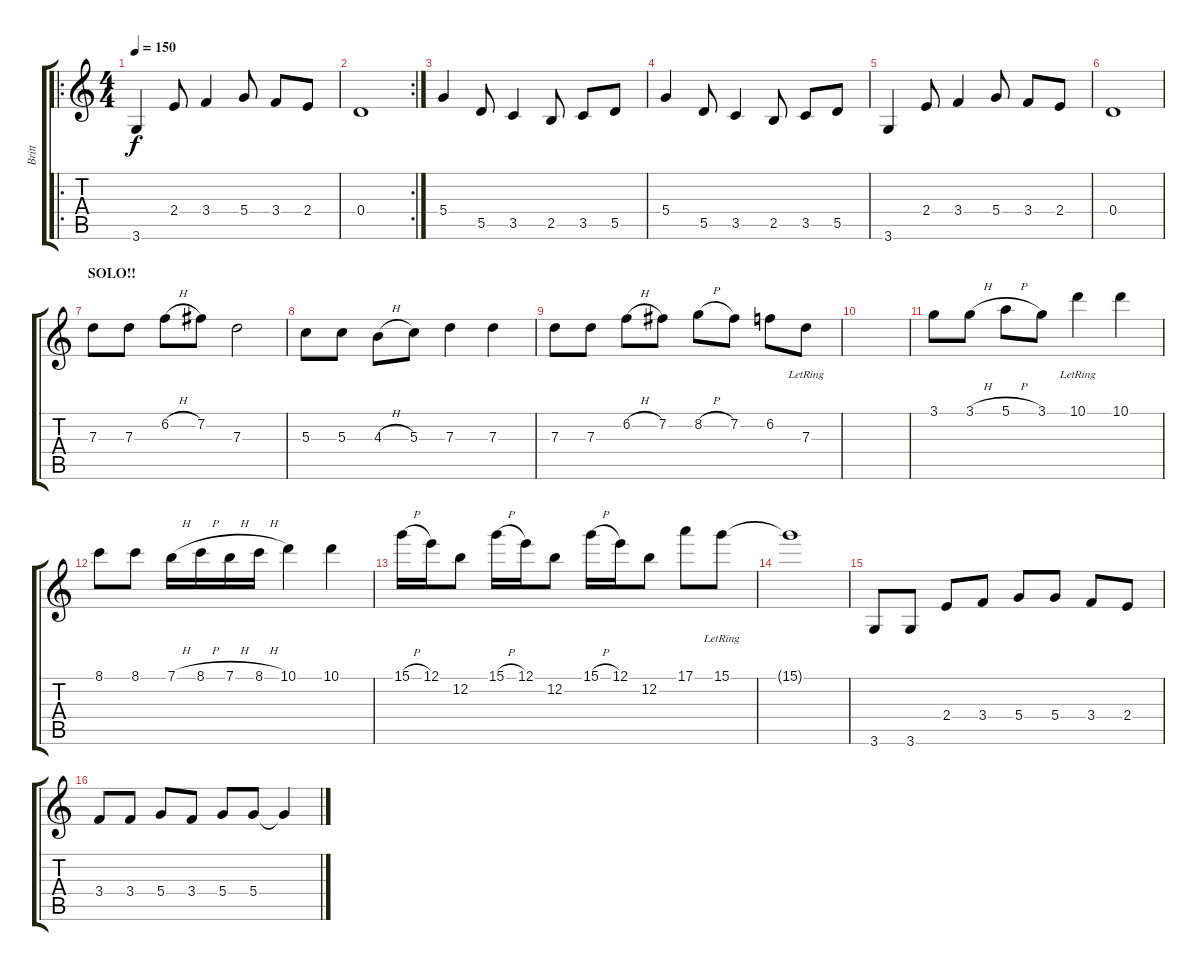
\track ("Britt" "Britt") {instrument distortionguitar}
\staff {score tabs}
\tuning (E4 B3 G3 D3 A2 E2) {hide}
\ro
\ts (4 4)
\tempo 150
\clef g2
\ks c
3.6.4{dy f} 2.4.8 3.4.4 5.4.8 3.4.8 2.4.8 |
\rc 2
0.4.1 |
5.4.4 5.5.8 3.5.4 2.5.8 3.5.8 5.5.8 |
5.4.4 5.5.8 3.5.4 2.5.8 3.5.8 5.5.8 |
3.6.4 2.4.8 3.4.4 5.4.8 3.4.8 2.4.8 |
0.4.1 |
\section ("" "SOLO!!")
7.3.8 7.3.8 6.2{h}.8 7.2.8 7.3.2 |
5.3.8 5.3.8 4.3{h}.8 5.3.8 7.3.4 7.3.4 |
7.3.8 7.3.8 6.2{h}.8 7.2.8 8.2{h}.8 7.2.8 6.2.8 7.3{lr}.8 |
|
3.1.8 3.1{h}.8 5.1{h}.8 3.1.8 10.1{lr}.4 10.1.4 |
8.1.8 8.1.8 7.1{h}.16 8.1{h}.16 7.1{h}.16 8.1{h}.16 10.1.4 10.1.4 |
15.1{h}.16 12.1.16 12.2.8 15.1{h}.16 12.1.16 12.2.8 15.1{h}.16 12.1.16 12.2.8 17.1.8 15.1{lr}.8 |
15.1{t}.1 |
3.6.8 3.6.8 2.4.8 3.4.8 5.4.8 5.4.8 3.4.8 2.4.8 |
3.4.8 3.4.8 5.4.8 3.4.8 5.4.8 5.4.8 5.4{t}.4
